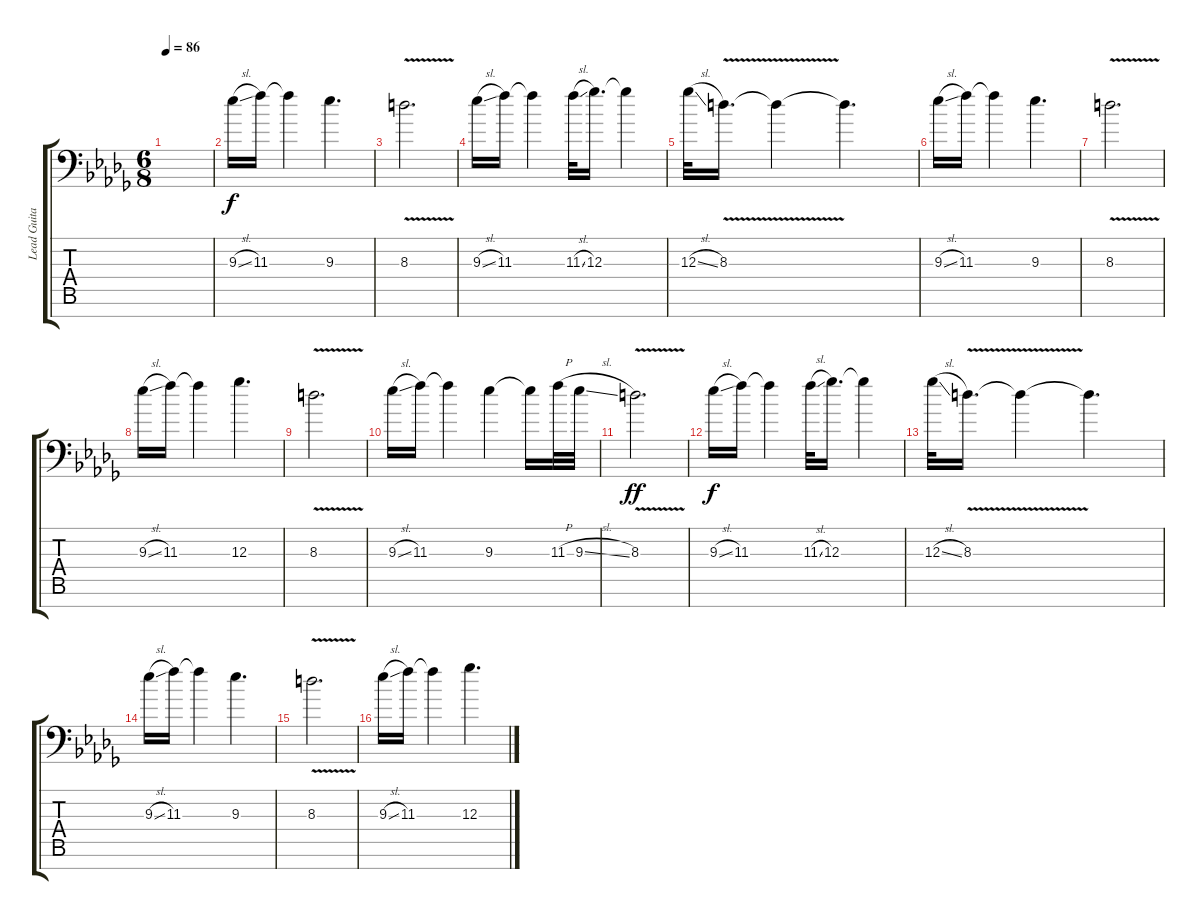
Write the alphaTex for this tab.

\track ("Lead Guitar 1" "Lead Guita") {instrument electricguitarclean}
\staff {score tabs}
\tuning (Eb4 Bb3 Gb3 Db3 Ab2 Eb2 Ab1) {hide}
\ts (6 8)
\tempo 86
\clef f4
\ks bbminor
|
9.3{sl}.16{volume 13} 11.3.16 11.3{t}.4 9.3.4{d} |
8.3{v}.2{d} |
9.3{sl}.16 11.3.16 11.3{t}.4 11.3{sl}.32 12.3.16{d} 12.3{t}.4 |
12.3{sl}.32 8.3{v}.16{d} 8.3{t}.4 8.3{t}.4{d} |
9.3{sl}.16 11.3.16 11.3{t}.4 9.3.4{d} |
8.3{v}.2{d} |
9.3{sl}.16 11.3.16 11.3{t}.4 12.3.4{d} |
8.3{v}.2{d} |
9.3{sl}.16 11.3.16 11.3{t}.4 9.3.4 9.3{t}.16 11.3{h}.32 9.3{sl}.32 |
8.3{v}.2{d dy ff} |
9.3{sl}.16{dy f} 11.3.16 11.3{t}.4 11.3{sl}.32 12.3.16{d} 12.3{t}.4 |
12.3{sl}.32 8.3{v}.16{d} 8.3{t}.4 8.3{t}.4{d} |
9.3{sl}.16 11.3.16 11.3{t}.4 9.3.4{d} |
8.3{v}.2{d} |
9.3{sl}.16 11.3.16 11.3{t}.4 12.3.4{d}
